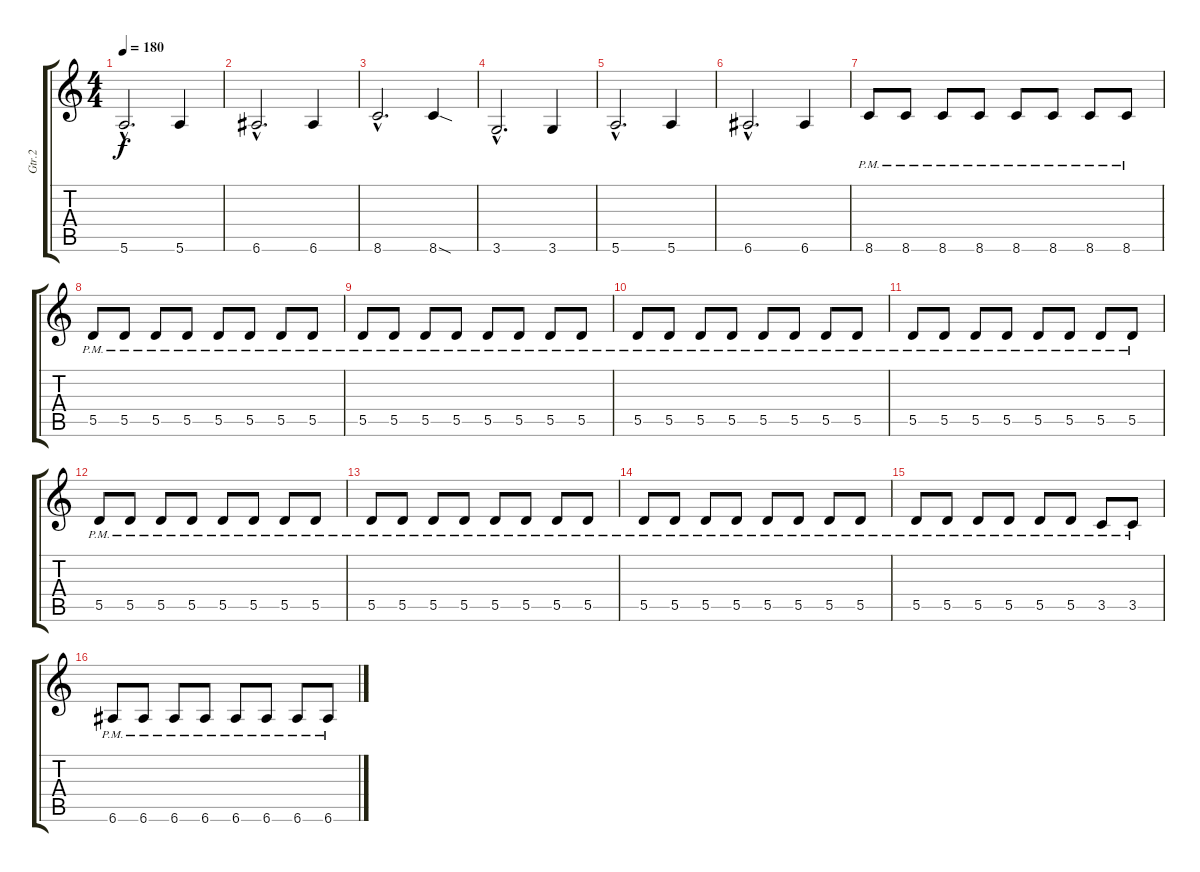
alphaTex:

\track ("Gtr.2" "Gtr.2") {instrument overdrivenguitar}
\staff {score tabs}
\tuning (E4 B3 G3 D3 A2 E2) {hide}
\ts (4 4)
\tempo 180
\clef g2
\ks c
5.6{hac}.2{d dy f} 5.6.4 |
6.6{hac}.2{d} 6.6.4 |
8.6{hac}.2{d} 8.6{sod}.4 |
3.6{hac}.2{d} 3.6.4 |
5.6{hac}.2{d} 5.6.4 |
6.6{hac}.2{d} 6.6.4 |
8.6{pm}.8 8.6{pm}.8 8.6{pm}.8 8.6{pm}.8 8.6{pm}.8 8.6{pm}.8 8.6{pm}.8 8.6{pm}.8 |
5.5{pm}.8 5.5{pm}.8 5.5{pm}.8 5.5{pm}.8 5.5{pm}.8 5.5{pm}.8 5.5{pm}.8 5.5{pm}.8 |
5.5{pm}.8 5.5{pm}.8 5.5{pm}.8 5.5{pm}.8 5.5{pm}.8 5.5{pm}.8 5.5{pm}.8 5.5{pm}.8 |
5.5{pm}.8 5.5{pm}.8 5.5{pm}.8 5.5{pm}.8 5.5{pm}.8 5.5{pm}.8 5.5{pm}.8 5.5{pm}.8 |
5.5{pm}.8 5.5{pm}.8 5.5{pm}.8 5.5{pm}.8 5.5{pm}.8 5.5{pm}.8 5.5{pm}.8 5.5{pm}.8 |
5.5{pm}.8 5.5{pm}.8 5.5{pm}.8 5.5{pm}.8 5.5{pm}.8 5.5{pm}.8 5.5{pm}.8 5.5{pm}.8 |
5.5{pm}.8 5.5{pm}.8 5.5{pm}.8 5.5{pm}.8 5.5{pm}.8 5.5{pm}.8 5.5{pm}.8 5.5{pm}.8 |
5.5{pm}.8 5.5{pm}.8 5.5{pm}.8 5.5{pm}.8 5.5{pm}.8 5.5{pm}.8 5.5{pm}.8 5.5{pm}.8 |
5.5{pm}.8 5.5{pm}.8 5.5{pm}.8 5.5{pm}.8 5.5{pm}.8 5.5{pm}.8 3.5{pm}.8 3.5{pm}.8 |
6.6{pm}.8 6.6{pm}.8 6.6{pm}.8 6.6{pm}.8 6.6{pm}.8 6.6{pm}.8 6.6{pm}.8 6.6{pm}.8
